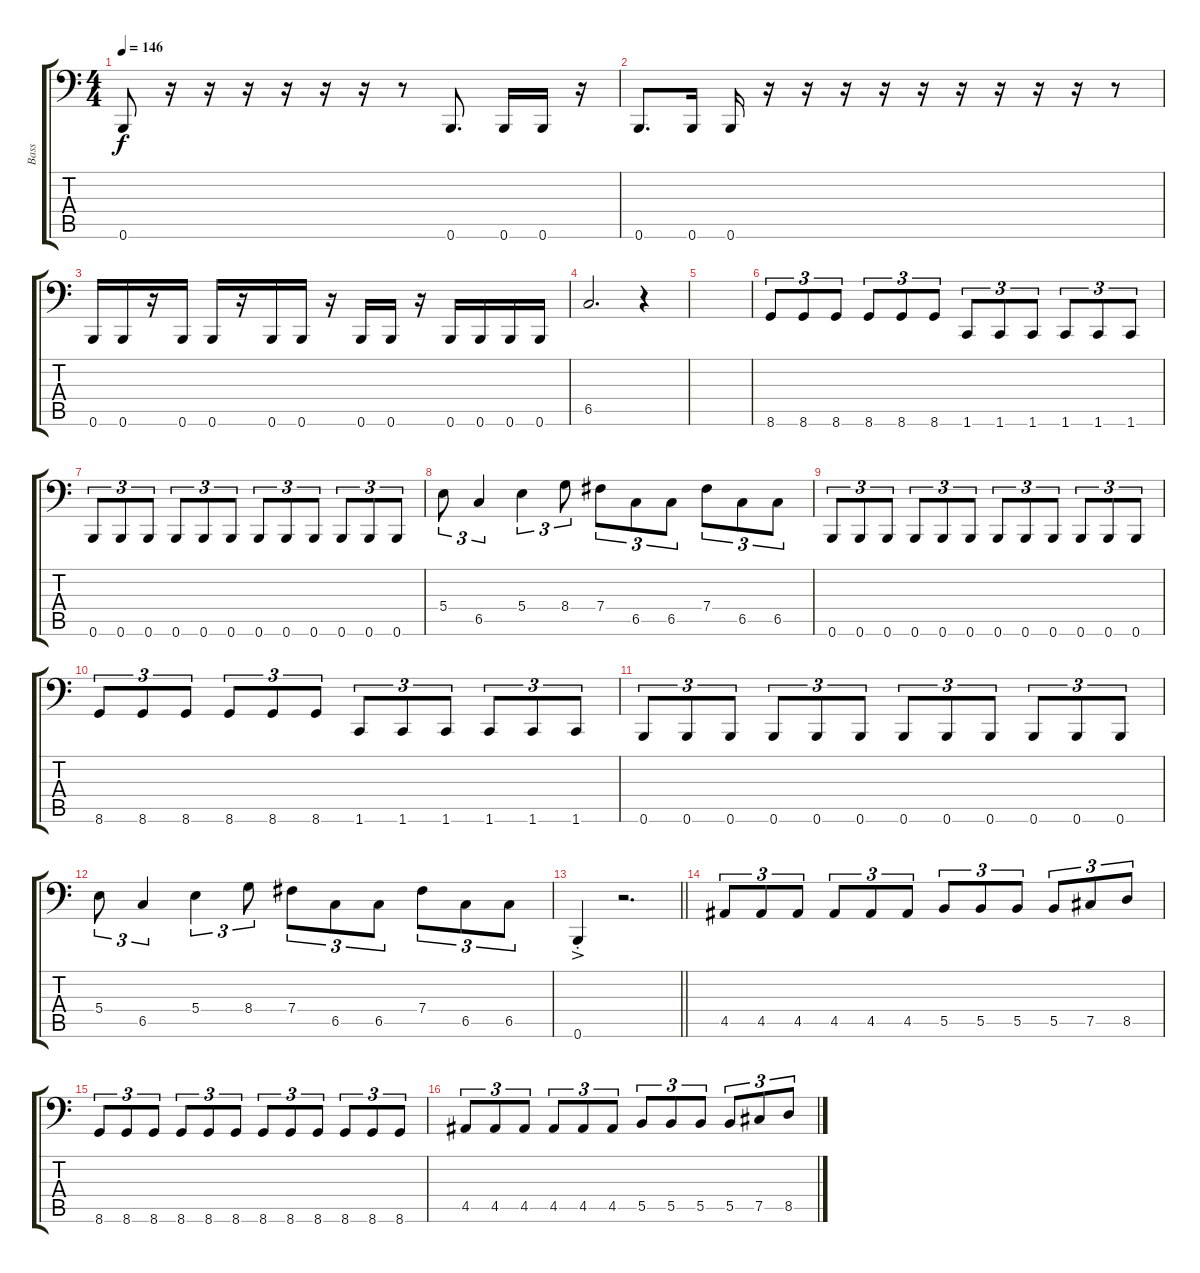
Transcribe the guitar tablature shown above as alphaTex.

\track ("Bass" "Bass") {instrument electricbassfinger}
\staff {score tabs}
\tuning (Db3 Ab2 E2 B1 Gb1 B0) {hide}
\ts (4 4)
\tempo 146
\clef f4
\ks c
0.6.8{dy f} r.16 r.16 r.16 r.16 r.16 r.16 r.8 0.6.8{d} 0.6.16 0.6.16 r.16 |
0.6.8{d} 0.6.16 0.6.16 r.16 r.16 r.16 r.16 r.16 r.16 r.16 r.16 r.16 r.8 |
0.6.16 0.6.16 r.16 0.6.16 0.6.16 r.16 0.6.16 0.6.16 r.16 0.6.16 0.6.16 r.16 0.6.16 0.6.16 0.6.16 0.6.16 |
6.5.2{d} r.4 |
|
8.6.8{tu (3 2)} 8.6.8{tu (3 2)} 8.6.8{tu (3 2)} 8.6.8{tu (3 2)} 8.6.8{tu (3 2)} 8.6.8{tu (3 2)} 1.6.8{tu (3 2)} 1.6.8{tu (3 2)} 1.6.8{tu (3 2)} 1.6.8{tu (3 2)} 1.6.8{tu (3 2)} 1.6.8{tu (3 2)} |
0.6.8{tu (3 2)} 0.6.8{tu (3 2)} 0.6.8{tu (3 2)} 0.6.8{tu (3 2)} 0.6.8{tu (3 2)} 0.6.8{tu (3 2)} 0.6.8{tu (3 2)} 0.6.8{tu (3 2)} 0.6.8{tu (3 2)} 0.6.8{tu (3 2)} 0.6.8{tu (3 2)} 0.6.8{tu (3 2)} |
5.4.8{tu (3 2)} 6.5.4{tu (3 2)} 5.4.4{tu (3 2)} 8.4.8{tu (3 2)} 7.4.8{tu (3 2)} 6.5.8{tu (3 2)} 6.5.8{tu (3 2)} 7.4.8{tu (3 2)} 6.5.8{tu (3 2)} 6.5.8{tu (3 2)} |
0.6.8{tu (3 2)} 0.6.8{tu (3 2)} 0.6.8{tu (3 2)} 0.6.8{tu (3 2)} 0.6.8{tu (3 2)} 0.6.8{tu (3 2)} 0.6.8{tu (3 2)} 0.6.8{tu (3 2)} 0.6.8{tu (3 2)} 0.6.8{tu (3 2)} 0.6.8{tu (3 2)} 0.6.8{tu (3 2)} |
8.6.8{tu (3 2)} 8.6.8{tu (3 2)} 8.6.8{tu (3 2)} 8.6.8{tu (3 2)} 8.6.8{tu (3 2)} 8.6.8{tu (3 2)} 1.6.8{tu (3 2)} 1.6.8{tu (3 2)} 1.6.8{tu (3 2)} 1.6.8{tu (3 2)} 1.6.8{tu (3 2)} 1.6.8{tu (3 2)} |
0.6.8{tu (3 2)} 0.6.8{tu (3 2)} 0.6.8{tu (3 2)} 0.6.8{tu (3 2)} 0.6.8{tu (3 2)} 0.6.8{tu (3 2)} 0.6.8{tu (3 2)} 0.6.8{tu (3 2)} 0.6.8{tu (3 2)} 0.6.8{tu (3 2)} 0.6.8{tu (3 2)} 0.6.8{tu (3 2)} |
5.4.8{tu (3 2)} 6.5.4{tu (3 2)} 5.4.4{tu (3 2)} 8.4.8{tu (3 2)} 7.4.8{tu (3 2)} 6.5.8{tu (3 2)} 6.5.8{tu (3 2)} 7.4.8{tu (3 2)} 6.5.8{tu (3 2)} 6.5.8{tu (3 2)} |
\barLineRight lightlight
0.6{ac st}.4 r.2{d} |
4.5.8{tu (3 2)} 4.5.8{tu (3 2)} 4.5.8{tu (3 2)} 4.5.8{tu (3 2)} 4.5.8{tu (3 2)} 4.5.8{tu (3 2)} 5.5.8{tu (3 2)} 5.5.8{tu (3 2)} 5.5.8{tu (3 2)} 5.5.8{tu (3 2)} 7.5.8{tu (3 2)} 8.5.8{tu (3 2)} |
8.6.8{tu (3 2)} 8.6.8{tu (3 2)} 8.6.8{tu (3 2)} 8.6.8{tu (3 2)} 8.6.8{tu (3 2)} 8.6.8{tu (3 2)} 8.6.8{tu (3 2)} 8.6.8{tu (3 2)} 8.6.8{tu (3 2)} 8.6.8{tu (3 2)} 8.6.8{tu (3 2)} 8.6.8{tu (3 2)} |
4.5.8{tu (3 2)} 4.5.8{tu (3 2)} 4.5.8{tu (3 2)} 4.5.8{tu (3 2)} 4.5.8{tu (3 2)} 4.5.8{tu (3 2)} 5.5.8{tu (3 2)} 5.5.8{tu (3 2)} 5.5.8{tu (3 2)} 5.5.8{tu (3 2)} 7.5.8{tu (3 2)} 8.5.8{tu (3 2)}
